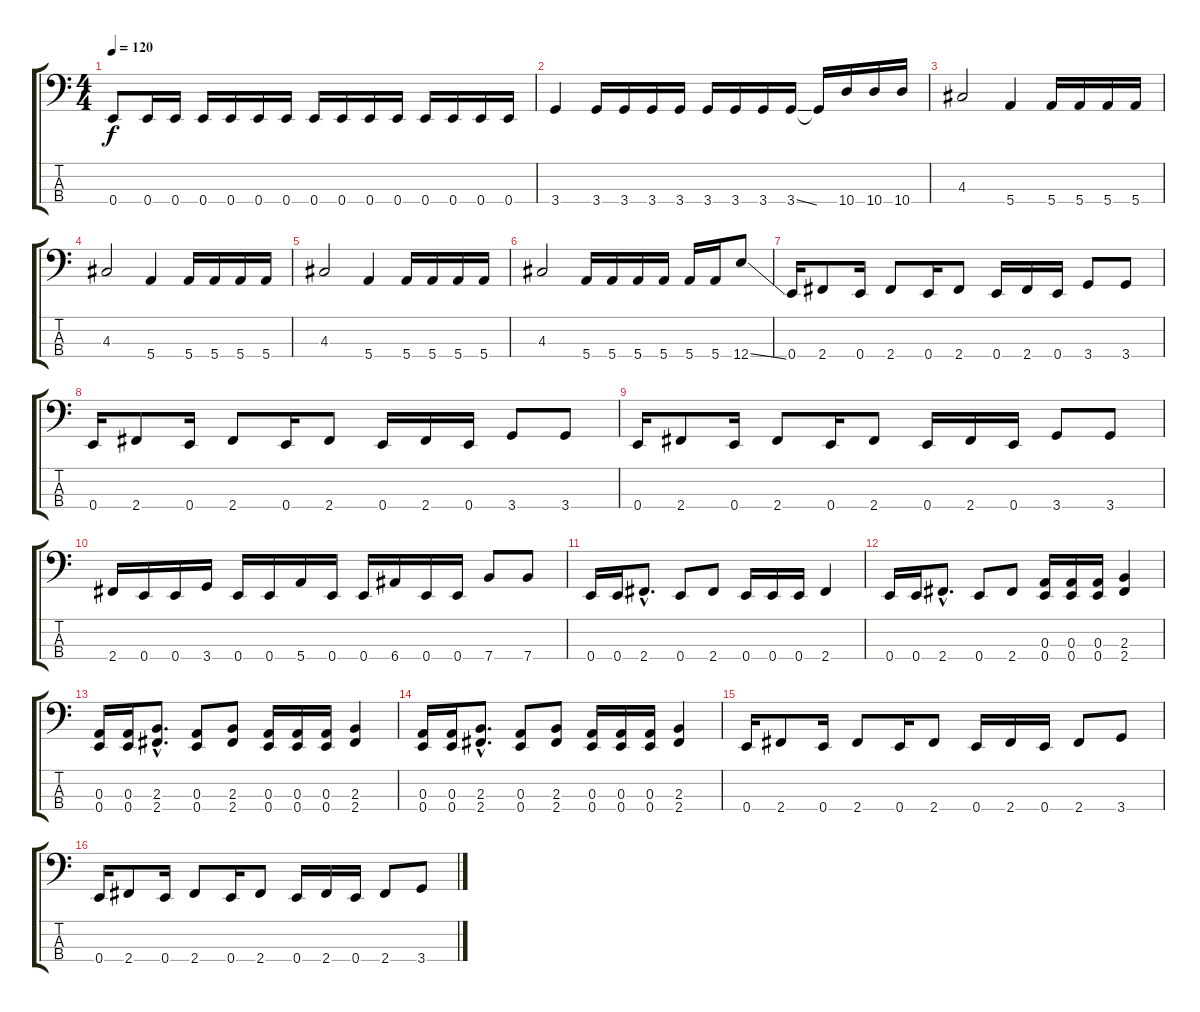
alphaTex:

\track "" {instrument electricbassfinger}
\staff {score tabs}
\tuning (G2 D2 A1 E1) {hide}
\ts (4 4)
\tempo 120
\clef f4
\ks c
0.4.8{dy f} 0.4.16 0.4.16 0.4.16 0.4.16 0.4.16 0.4.16 0.4.16 0.4.16 0.4.16 0.4.16 0.4.16 0.4.16 0.4.16 0.4.16 |
3.4.4 3.4.16 3.4.16 3.4.16 3.4.16 3.4.16 3.4.16 3.4.16 3.4{ss}.16 3.4{t}.16 10.4.16 10.4.16 10.4.16 |
4.3.2 5.4.4 5.4.16 5.4.16 5.4.16 5.4.16 |
4.3.2 5.4.4 5.4.16 5.4.16 5.4.16 5.4.16 |
4.3.2 5.4.4 5.4.16 5.4.16 5.4.16 5.4.16 |
4.3.2 5.4.16 5.4.16 5.4.16 5.4.16 5.4.16 5.4.16 12.4{ss}.8 |
0.4.16 2.4.8 0.4.16 2.4.8 0.4.16 2.4.8 0.4.16 2.4.16 0.4.16 3.4.8 3.4.8 |
0.4.16 2.4.8 0.4.16 2.4.8 0.4.16 2.4.8 0.4.16 2.4.16 0.4.16 3.4.8 3.4.8 |
0.4.16 2.4.8 0.4.16 2.4.8 0.4.16 2.4.8 0.4.16 2.4.16 0.4.16 3.4.8 3.4.8 |
2.4.16 0.4.16 0.4.16 3.4.16 0.4.16 0.4.16 5.4.16 0.4.16 0.4.16 6.4.16 0.4.16 0.4.16 7.4.8 7.4.8 |
0.4.16 0.4.16 2.4{hac}.8{d} 0.4.8 2.4.8 0.4.16 0.4.16 0.4.16 2.4.4 |
0.4.16 0.4.16 2.4{hac}.8{d} 0.4.8 2.4.8 (0.3 0.4).16 (0.3 0.4).16 (0.3 0.4).16 (2.3 2.4).4 |
(0.3 0.4).16 (0.3 0.4).16 (2.3{hac} 2.4{hac}).8{d} (0.3 0.4).8 (2.3 2.4).8 (0.3 0.4).16 (0.3 0.4).16 (0.3 0.4).16 (2.3 2.4).4 |
(0.3 0.4).16 (0.3 0.4).16 (2.3{hac} 2.4{hac}).8{d} (0.3 0.4).8 (2.3 2.4).8 (0.3 0.4).16 (0.3 0.4).16 (0.3 0.4).16 (2.3 2.4).4 |
0.4.16 2.4.8 0.4.16 2.4.8 0.4.16 2.4.8 0.4.16 2.4.16 0.4.16 2.4.8 3.4.8 |
0.4.16 2.4.8 0.4.16 2.4.8 0.4.16 2.4.8 0.4.16 2.4.16 0.4.16 2.4.8 3.4.8
